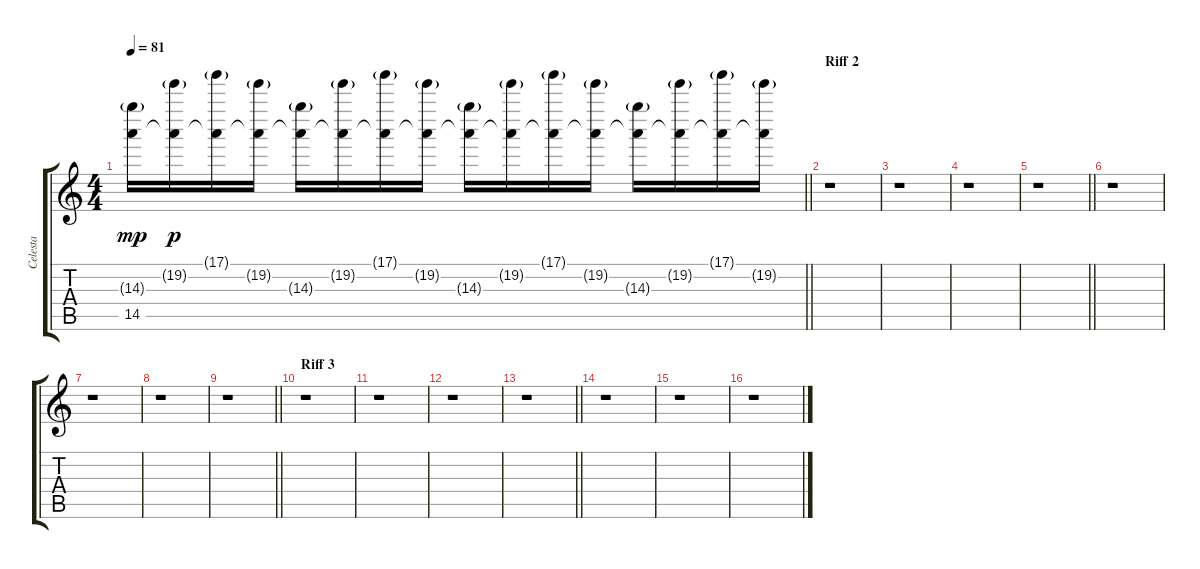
\track ("Celesta" "Celesta") {instrument celesta}
\staff {score tabs}
\tuning (D7 A6 F6 C6 G5 D5) {hide}
\ts (4 4)
\tempo 81
\clef g2
\barLineRight lightlight
\ks c
(14.3{g} 14.5).16{dy mp} (19.2{g} 14.5{t}).16{dy p} (17.1{g} 14.5{t}).16 (19.2{g} 14.5{t}).16 (14.3{g} 14.5{t}).16 (19.2{g} 14.5{t}).16 (17.1{g} 14.5{t}).16 (19.2{g} 14.5{t}).16 (14.3{g} 14.5{t}).16 (19.2{g} 14.5{t}).16 (17.1{g} 14.5{t}).16 (19.2{g} 14.5{t}).16 (14.3{g} 14.5{t}).16 (19.2{g} 14.5{t}).16 (17.1{g} 14.5{t}).16 (19.2{g} 14.5{t}).16 |
\section ("" "Riff 2")
r.1 |
r.1 |
r.1 |
\barLineRight lightlight
r.1 |
r.1 |
r.1 |
r.1 |
\barLineRight lightlight
r.1 |
\section ("" "Riff 3")
r.1 |
r.1 |
r.1 |
\barLineRight lightlight
r.1 |
r.1 |
r.1 |
r.1
